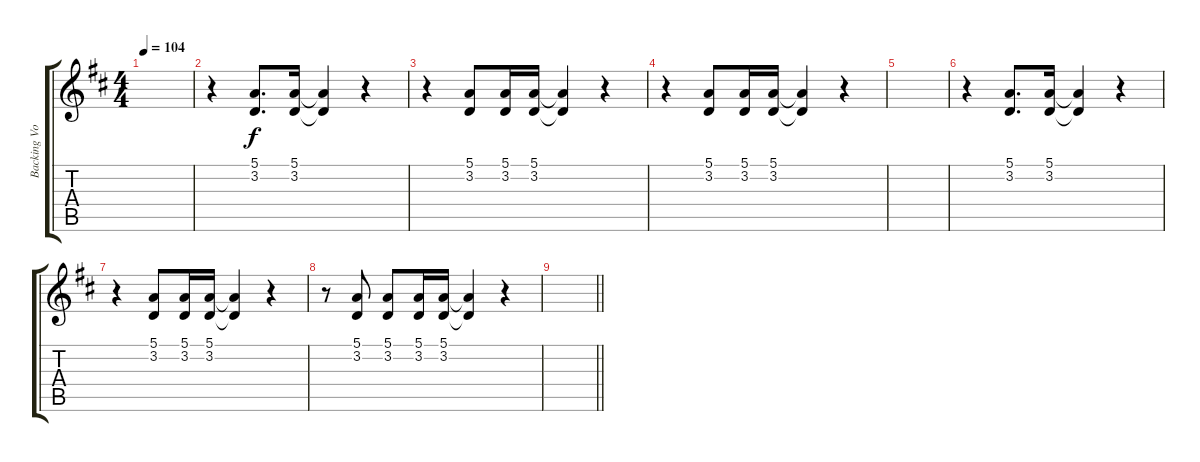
\track ("Backing Vocals" "Backing Vo") {instrument lead1square}
\staff {score tabs}
\tuning (E4 B3 G3 D3 A2 E2) {hide}
\ts (4 4)
\tempo 104
\clef g2
\ks d
|
r.4 (5.1 3.2).8{d} (5.1 3.2).16 (5.1{t} 3.2{t}).4 r.4 |
r.4 (5.1 3.2).8 (5.1 3.2).16 (5.1 3.2).16 (5.1{t} 3.2{t}).4 r.4 |
r.4 (5.1 3.2).8 (5.1 3.2).16 (5.1 3.2).16 (5.1{t} 3.2{t}).4 r.4 |
|
r.4 (5.1 3.2).8{d} (5.1 3.2).16 (5.1{t} 3.2{t}).4 r.4 |
r.4 (5.1 3.2).8 (5.1 3.2).16 (5.1 3.2).16 (5.1{t} 3.2{t}).4 r.4 |
r.8 (5.1 3.2).8 (5.1 3.2).8 (5.1 3.2).16 (5.1 3.2).16 (5.1{t} 3.2{t}).4 r.4 |
\barLineRight lightlight
